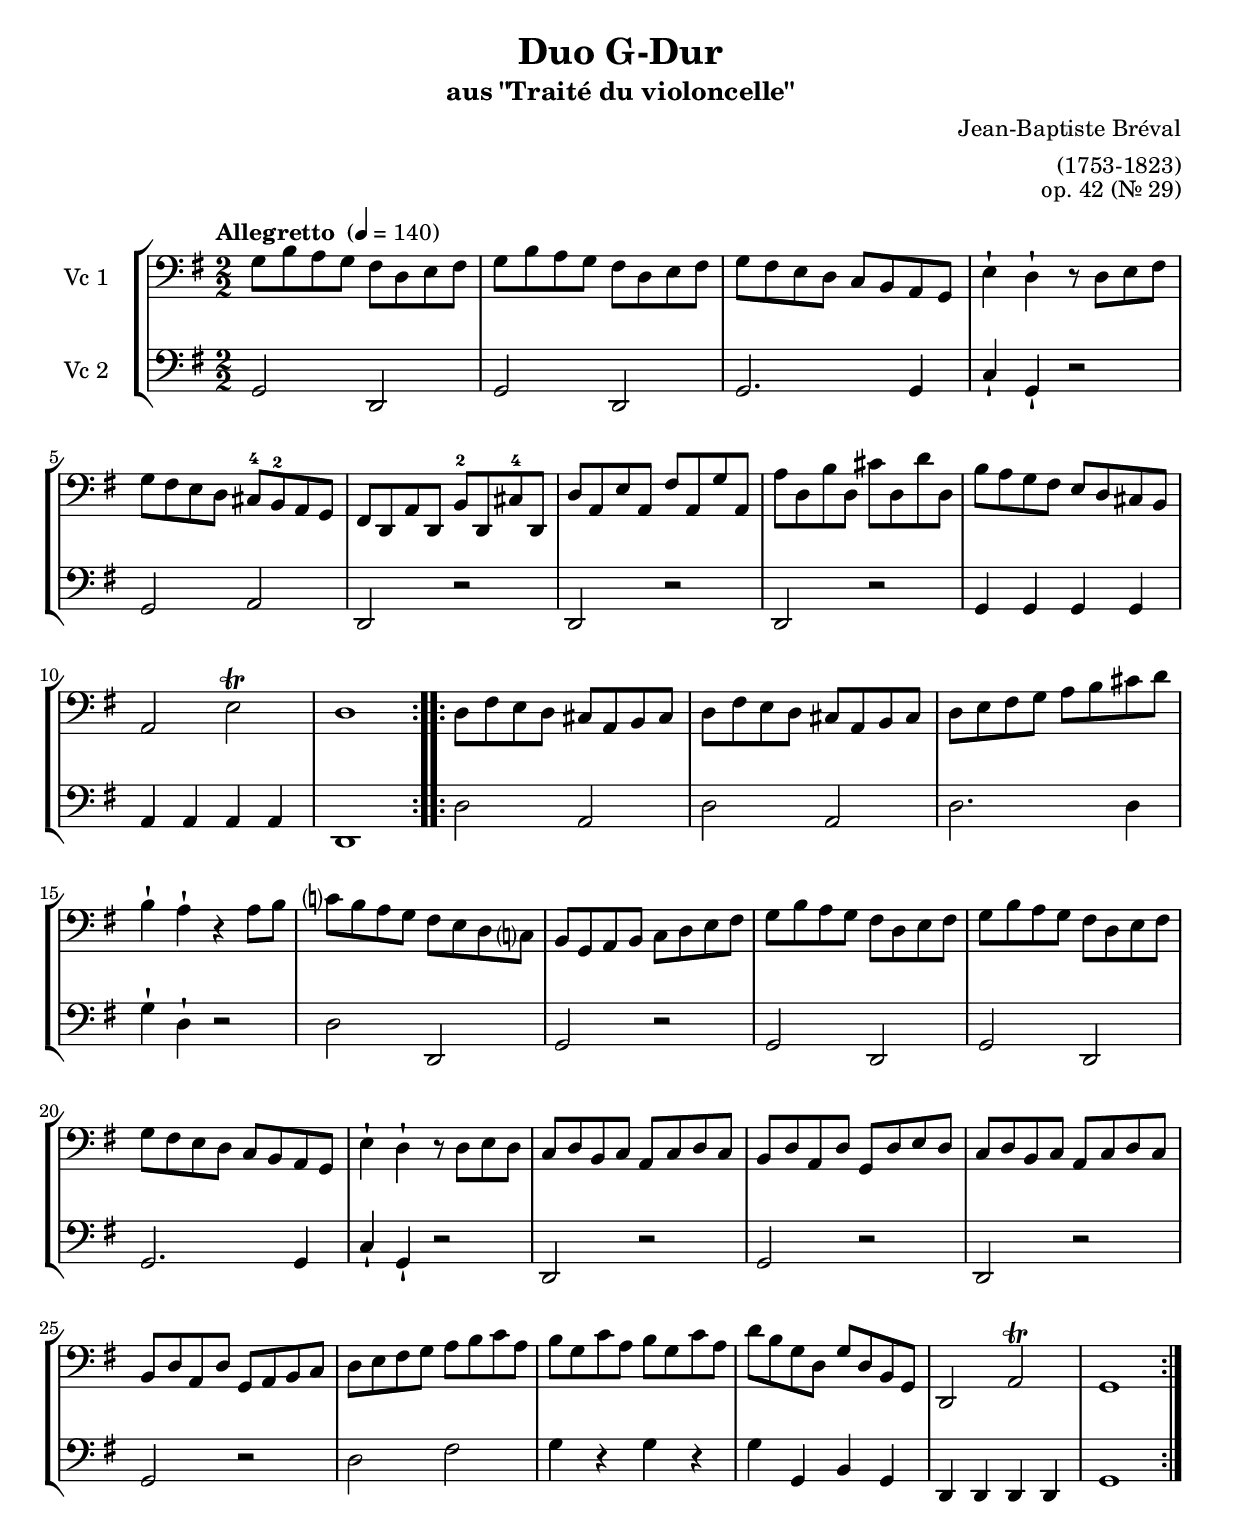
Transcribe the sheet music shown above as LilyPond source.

\version "2.12.3"
\include "deutsch.ly"

#(set-global-staff-size 20)

\header {
  title = "Duo G-Dur"
  subtitle = "aus \"Traité du violoncelle\""
  composer = "Jean-Baptiste Bréval"
  arranger = "(1753-1823)"
  opus = "op. 42 (Nr. 29)"
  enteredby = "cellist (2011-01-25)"
}

voiceconsts = {
 \key g \major
 \time 2/2
 \clef "bass"
 \numericTimeSignature
 \compressFullBarRests
 \tempo "Allegretto " 4=140
}

%midilow = "harpsichord"
midilow = "bassoon"

va = \relative c' {
   \voiceconsts

   \repeat volta 2 {
     g8 h a g fis d e fis
     g h a g fis d e fis
     g fis e d c h a g
     e'4-| d-| r8 d e fis

     g fis e d cis-4 h-2 a g
     fis d a' d, h'-2 d, cis'-4 d,
     d' a e' a, fis' a, g' a,
     a' d, h' d, cis' d, d' d,
     h' a g fis e d cis h

     a2 e'\trill
     d1
   }

   \repeat volta 2 {
     d8 fis e d cis a h cis
     d fis e d cis a h cis
     d e fis g a h cis d

     h4-| a-| r a8 h
     c? h a g fis e d c?
     h g a h c d e fis
     g h a g fis d e fis
     g h a g fis d e fis

     g fis e d c h a g
     e'4-| d-| r8 d e d
     c d h c a c d c
     h d a d g, d' e d
     c d h c a c d c

     h d a d g, a h c
     d e fis g a h c a
     h g c a h g c a
     d h g d g d h g
     d2 a'\trill
     g1
   }
}

vb = \relative c {
   \voiceconsts

   \repeat volta 2 {
     g2 d
     g d
     g2. g4
     c-| g-| r2

     g a
     d, r
     d r
     d r
     g4 g g g

     a a a a
     d,1
   }

   \repeat volta 2 {
     d'2 a
     d a
     d2. d4

     g-| d-| r2
     d d,
     g r
     g d
     g d

     g2. g4
     c-| g-| r2
     d r
     g r
     d r

     g r
     d' fis
     g4 r g r
     g g, h g
     d d d d
     g1
   }
}


\book {
  \score {
    \new StaffGroup <<
      \new Staff {
	\set Staff.midiInstrument = \midilow
	\set Staff.instrumentName = #"Vc 1"
	\va
      }

      \new Staff {
	\set Staff.midiInstrument = \midilow
	\set Staff.instrumentName = #"Vc 2"
	\vb
      }
    >>

    \layout {}

    \midi {
      \context {
	\Score
	tempoWholesPerMinute = #(ly:make-moment 140 4)
      }
    }
  }
}